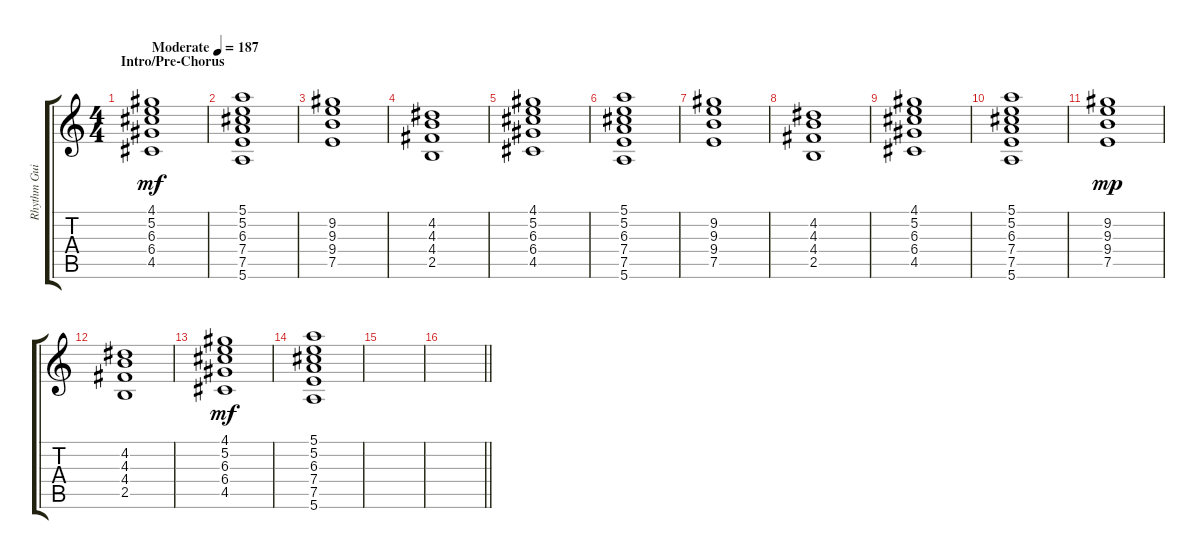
\track ("Rhythm Guitar" "Rhythm Gui") {instrument electricguitarclean}
\staff {score tabs}
\tuning (E4 B3 G3 D3 A2 E2) {hide}
\ts (4 4)
\section ("" "Intro/Pre-Chorus")
\tempo (187 "Moderate")
\clef g2
\ks c
(4.1 5.2 6.3 6.4 4.5).1{dy mf instrument electricguitarclean} |
(5.1 5.2 6.3 7.4 7.5 5.6).1 |
(9.2 9.3 9.4 7.5).1 |
(4.2 4.3 4.4 2.5).1 |
(4.1 5.2 6.3 6.4 4.5).1 |
(5.1 5.2 6.3 7.4 7.5 5.6).1 |
(9.2 9.3 9.4 7.5).1 |
(4.2 4.3 4.4 2.5).1 |
(4.1 5.2 6.3 6.4 4.5).1 |
(5.1 5.2 6.3 7.4 7.5 5.6).1 |
(9.2 9.3 9.4 7.5).1{dy mp} |
(4.2 4.3 4.4 2.5).1 |
(4.1 5.2 6.3 6.4 4.5).1{dy mf} |
(5.1 5.2 6.3 7.4 7.5 5.6).1 |
|
\barLineRight lightlight
